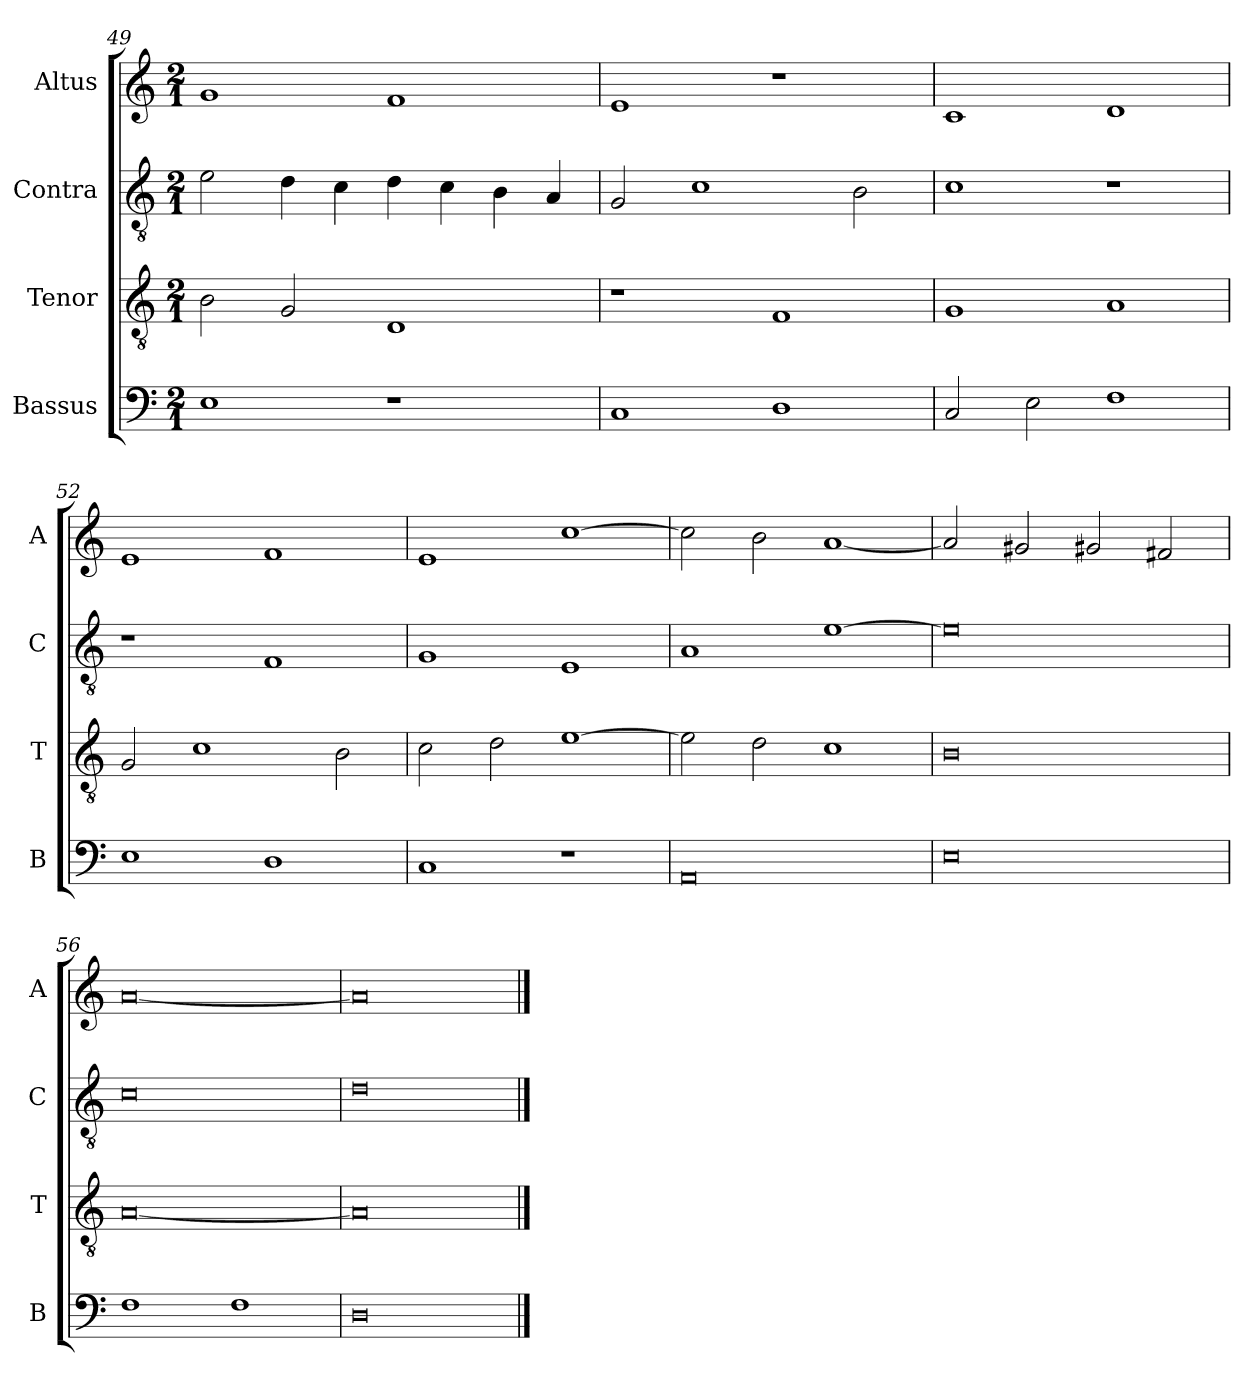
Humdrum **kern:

**kern	**kern	**kern	**kern
*part4	*part3	*part2	*part1
*staff4	*staff3	*staff2	*staff1
*I"Bassus	*I"Tenor	*I"Contra	*I"Altus
*I'B	*I'T	*I'C	*I'A
*clefF4	*clefGv2	*clefGv2	*clefG2
*k[]	*k[]	*k[]	*k[]
*M2/1	*M2/1	*M2/1	*M2/1
=49	=49	=49	=49
1E	2B	2e	1g
.	2G	4d	.
.	.	4c	.
1r	1D	4d	1f
.	.	4c	.
.	.	4B	.
.	.	4A	.
=50	=50	=50	=50
1C	1r	2G	1e
.	.	1c	.
1D	1F	.	1r
.	.	2B	.
=51	=51	=51	=51
2C	1G	1c	1c
2E	.	.	.
1F	1A	1r	1d
=52	=52	=52	=52
1E	2G	1r	1e
.	1c	.	.
1D	.	1F	1f
.	2B	.	.
=53	=53	=53	=53
1C	2c	1G	1e
.	2d	.	.
1r	[1e	1E	[1cc
=54	=54	=54	=54
0AA	2e]	1A	2cc]
.	2d	.	2b
.	1c	[1e	[1a
=55	=55	=55	=55
0E	0B	0e]	2a]
.	.	.	2g#X
.	.	.	2g#X
.	.	.	2f#X
=56	=56	=56	=56
1F	[0A	0c	[0a
1F	.	.	.
=57	=57	=57	=57
0D	0A]	0d	0a]
==	==	==	==
*-	*-	*-	*-
